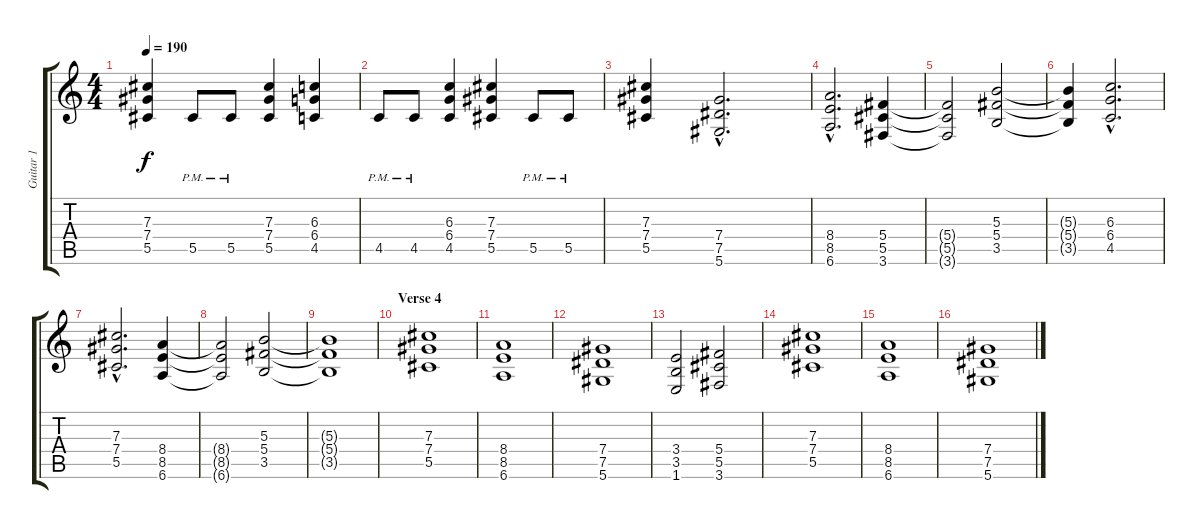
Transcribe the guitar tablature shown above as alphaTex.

\track ("Guitar 1" "Guitar 1") {instrument distortionguitar}
\staff {score tabs}
\tuning (Eb4 Bb3 Gb3 Db3 Ab2 Eb2) {hide}
\ts (4 4)
\tempo 190
\clef g2
\ks c
(7.3 7.4 5.5).4{dy f} 5.5{pm}.8 5.5{pm}.8 (7.3 7.4 5.5).4 (6.3 6.4 4.5).4 |
4.5{pm}.8 4.5{pm}.8 (6.3 6.4 4.5).4 (7.3 7.4 5.5).4 5.5{pm}.8 5.5{pm}.8 |
(7.3 7.4 5.5).4 (7.4{hac} 7.5{hac} 5.6{hac}).2{d} |
(8.4{hac} 8.5{hac} 6.6{hac}).2{d} (5.4 5.5 3.6).4 |
(5.4{t} 5.5{t} 3.6{t}).2 (5.3 5.4 3.5).2 |
(5.3{t} 5.4{t} 3.5{t}).4 (6.3{hac} 6.4{hac} 4.5{hac}).2{d} |
(7.3{hac} 7.4{hac} 5.5{hac}).2{d} (8.4 8.5 6.6).4 |
(8.4{t} 8.5{t} 6.6{t}).2 (5.3 5.4 3.5).2 |
(5.3{t} 5.4{t} 3.5{t}).1 |
\section ("" "Verse 4")
(7.3 7.4 5.5).1{volume 13 balance 8} |
(8.4 8.5 6.6).1 |
(7.4 7.5 5.6).1 |
(3.4 3.5 1.6).2 (5.4 5.5 3.6).2 |
(7.3 7.4 5.5).1 |
(8.4 8.5 6.6).1 |
(7.4 7.5 5.6).1
